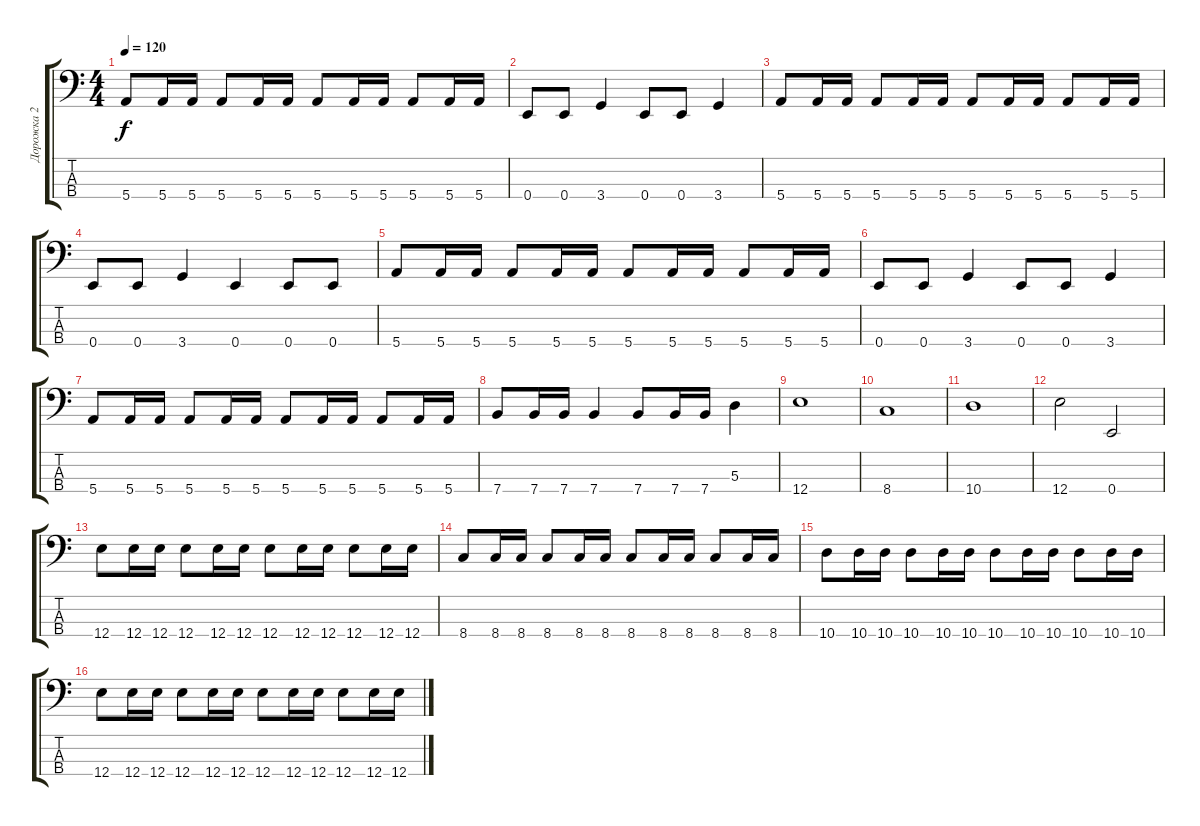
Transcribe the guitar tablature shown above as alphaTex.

\track ("Дорожка 2" "Дорожка 2") {instrument fretlessbass}
\staff {score tabs}
\tuning (G2 D2 A1 E1) {hide}
\ts (4 4)
\tempo 120
\clef f4
\ks c
5.4.8{dy f} 5.4.16 5.4.16 5.4.8 5.4.16 5.4.16 5.4.8 5.4.16 5.4.16 5.4.8 5.4.16 5.4.16 |
0.4.8 0.4.8 3.4.4 0.4.8 0.4.8 3.4.4 |
5.4.8 5.4.16 5.4.16 5.4.8 5.4.16 5.4.16 5.4.8 5.4.16 5.4.16 5.4.8 5.4.16 5.4.16 |
0.4.8 0.4.8 3.4.4 0.4.4 0.4.8 0.4.8 |
5.4.8 5.4.16 5.4.16 5.4.8 5.4.16 5.4.16 5.4.8 5.4.16 5.4.16 5.4.8 5.4.16 5.4.16 |
0.4.8 0.4.8 3.4.4 0.4.8 0.4.8 3.4.4 |
5.4.8 5.4.16 5.4.16 5.4.8 5.4.16 5.4.16 5.4.8 5.4.16 5.4.16 5.4.8 5.4.16 5.4.16 |
7.4.8 7.4.16 7.4.16 7.4.4 7.4.8 7.4.16 7.4.16 5.3.4 |
12.4.1 |
8.4.1 |
10.4.1 |
12.4.2 0.4.2 |
12.4.8 12.4.16 12.4.16 12.4.8 12.4.16 12.4.16 12.4.8 12.4.16 12.4.16 12.4.8 12.4.16 12.4.16 |
8.4.8 8.4.16 8.4.16 8.4.8 8.4.16 8.4.16 8.4.8 8.4.16 8.4.16 8.4.8 8.4.16 8.4.16 |
10.4.8 10.4.16 10.4.16 10.4.8 10.4.16 10.4.16 10.4.8 10.4.16 10.4.16 10.4.8 10.4.16 10.4.16 |
12.4.8 12.4.16 12.4.16 12.4.8 12.4.16 12.4.16 12.4.8 12.4.16 12.4.16 12.4.8 12.4.16 12.4.16
